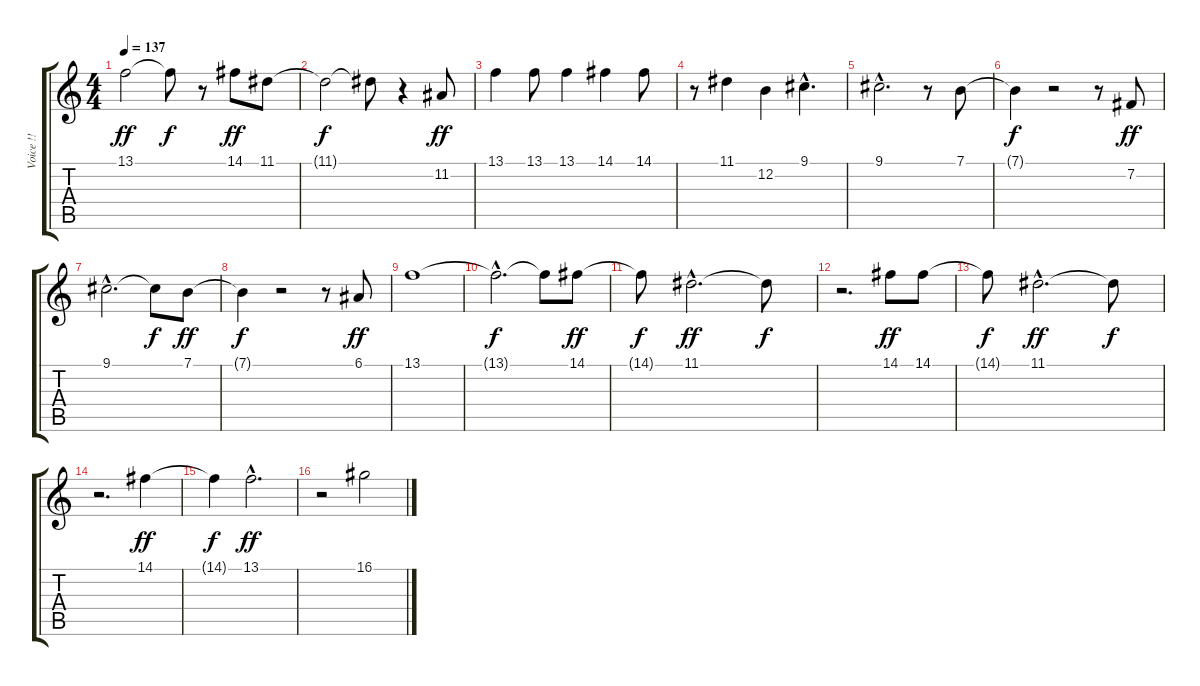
\track ("Voice !!" "Voice !!") {instrument panflute}
\staff {score tabs}
\tuning (E4 B3 G3 D3 A2 E2) {hide}
\ts (4 4)
\tempo 137
\clef g2
\ks c
13.1.2{dy ff} 13.1{t}.8{dy f} r.8 14.1.8{dy ff} 11.1.8 |
11.1{t}.2{dy f} 11.1{t}.8 r.4 11.2.8{dy ff} |
13.1.4 13.1.8 13.1.4 14.1.4 14.1.8 |
r.8 11.1.4 12.2.4 9.1{hac}.4{d} |
9.1{hac}.2{d} r.8 7.1.8 |
7.1{t}.4{dy f} r.2 r.8 7.2.8{dy ff} |
9.1{hac}.2{d} 9.1{t}.8{dy f} 7.1.8{dy ff} |
7.1{t}.4{dy f} r.2 r.8 6.1.8{dy ff} |
13.1.1 |
13.1{hac t}.2{d dy f} 13.1{t}.8 14.1.8{dy ff} |
14.1{t}.8{dy f} 11.1{hac}.2{d dy ff} 11.1{t}.8{dy f} |
r.2{d} 14.1.8{dy ff} 14.1.8 |
14.1{t}.8{dy f} 11.1{hac}.2{d dy ff} 11.1{t}.8{dy f} |
r.2{d} 14.1.4{dy ff} |
14.1{t}.4{dy f} 13.1{hac}.2{d dy ff} |
r.2 16.1.2
